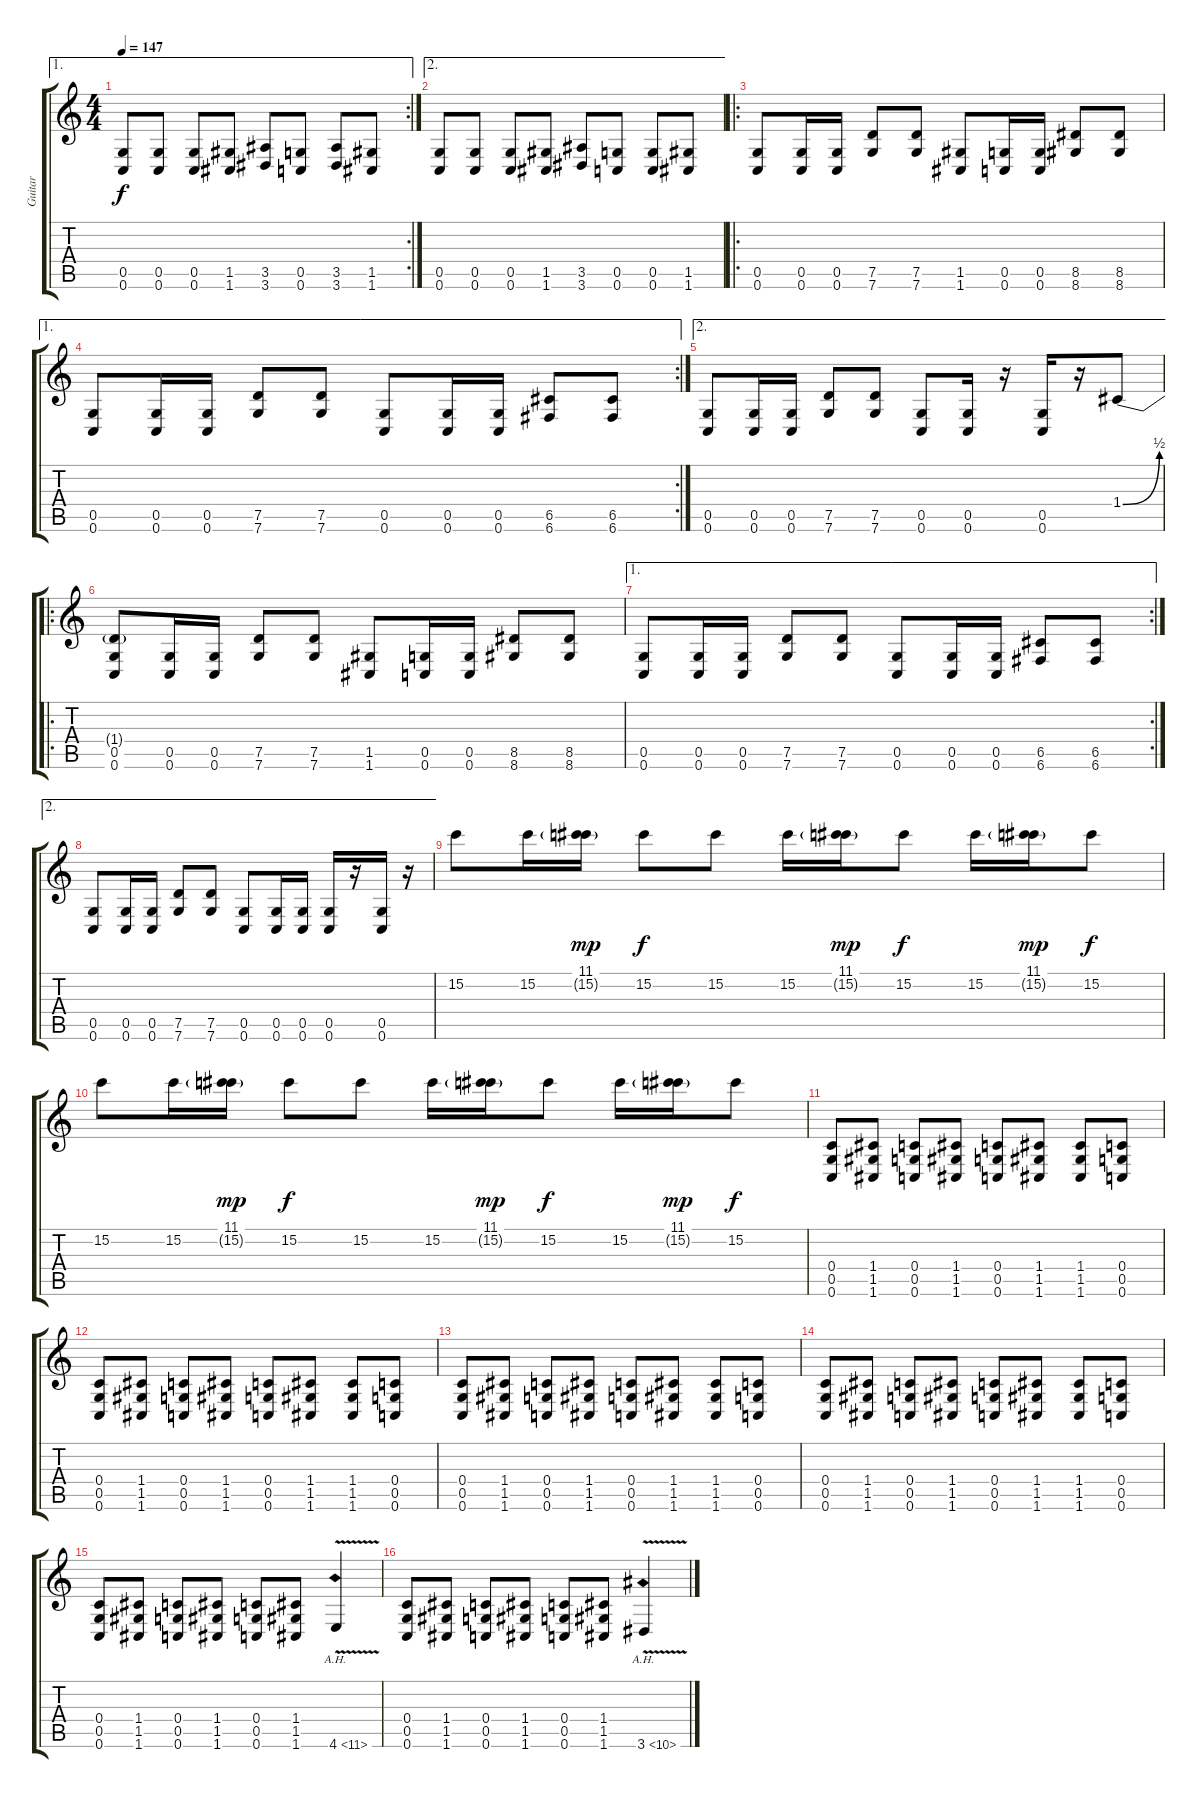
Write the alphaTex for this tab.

\track ("Guitar" "Guitar") {instrument distortionguitar}
\staff {score tabs}
\tuning (D4 A3 F3 C3 G2 C2) {hide}
\ae 1
\rc 2
\ts (4 4)
\tempo 147
\clef g2
\ks c
(0.5 0.6).8{dy f} (0.5 0.6).8 (0.5 0.6).8 (1.5 1.6).8 (3.5 3.6).8 (0.5 0.6).8 (3.5 3.6).8 (1.5 1.6).8 |
\ae 2
(0.5 0.6).8 (0.5 0.6).8 (0.5 0.6).8 (1.5 1.6).8 (3.5 3.6).8 (0.5 0.6).8 (0.5 0.6).8 (1.5 1.6).8 |
\ro
(0.5 0.6).8 (0.5 0.6).16 (0.5 0.6).16 (7.5 7.6).8 (7.5 7.6).8 (1.5 1.6).8 (0.5 0.6).16 (0.5 0.6).16 (8.5 8.6).8 (8.5 8.6).8 |
\ae 1
\rc 2
(0.5 0.6).8 (0.5 0.6).16 (0.5 0.6).16 (7.5 7.6).8 (7.5 7.6).8 (0.5 0.6).8 (0.5 0.6).16 (0.5 0.6).16 (6.5 6.6).8 (6.5 6.6).8 |
\ae 2
(0.5 0.6).8 (0.5 0.6).16 (0.5 0.6).16 (7.5 7.6).8 (7.5 7.6).8 (0.5 0.6).8 (0.5 0.6).16 r.16 (0.5 0.6).16 r.16 1.4{be (bend 0 0 60 2)}.8 |
\ro
(1.4{t} 0.5 0.6).8 (0.5 0.6).16 (0.5 0.6).16 (7.5 7.6).8 (7.5 7.6).8 (1.5 1.6).8 (0.5 0.6).16 (0.5 0.6).16 (8.5 8.6).8 (8.5 8.6).8 |
\ae 1
\rc 2
(0.5 0.6).8 (0.5 0.6).16 (0.5 0.6).16 (7.5 7.6).8 (7.5 7.6).8 (0.5 0.6).8 (0.5 0.6).16 (0.5 0.6).16 (6.5 6.6).8 (6.5 6.6).8 |
\ae 2
(0.5 0.6).8 (0.5 0.6).16 (0.5 0.6).16 (7.5 7.6).8 (7.5 7.6).8 (0.5 0.6).8 (0.5 0.6).16 (0.5 0.6).16 (0.5 0.6).16 r.16 (0.5 0.6).16 r.16 |
15.2.8 15.2.16 (11.1 15.2{g}).16{dy mp} 15.2.8{dy f} 15.2.8 15.2.16 (11.1 15.2{g}).16{dy mp} 15.2.8{dy f} 15.2.16 (11.1 15.2{g}).16{dy mp} 15.2.8{dy f} |
15.2.8 15.2.16 (11.1 15.2{g}).16{dy mp} 15.2.8{dy f} 15.2.8 15.2.16 (11.1 15.2{g}).16{dy mp} 15.2.8{dy f} 15.2.16 (11.1 15.2{g}).16{dy mp} 15.2.8{dy f} |
(0.4 0.5 0.6).8 (1.4 1.5 1.6).8 (0.4 0.5 0.6).8 (1.4 1.5 1.6).8 (0.4 0.5 0.6).8 (1.4 1.5 1.6).8 (1.4 1.5 1.6).8 (0.4 0.5 0.6).8 |
(0.4 0.5 0.6).8 (1.4 1.5 1.6).8 (0.4 0.5 0.6).8 (1.4 1.5 1.6).8 (0.4 0.5 0.6).8 (1.4 1.5 1.6).8 (1.4 1.5 1.6).8 (0.4 0.5 0.6).8 |
(0.4 0.5 0.6).8 (1.4 1.5 1.6).8 (0.4 0.5 0.6).8 (1.4 1.5 1.6).8 (0.4 0.5 0.6).8 (1.4 1.5 1.6).8 (1.4 1.5 1.6).8 (0.4 0.5 0.6).8 |
(0.4 0.5 0.6).8 (1.4 1.5 1.6).8 (0.4 0.5 0.6).8 (1.4 1.5 1.6).8 (0.4 0.5 0.6).8 (1.4 1.5 1.6).8 (1.4 1.5 1.6).8 (0.4 0.5 0.6).8 |
(0.4 0.5 0.6).8 (1.4 1.5 1.6).8 (0.4 0.5 0.6).8 (1.4 1.5 1.6).8 (0.4 0.5 0.6).8 (1.4 1.5 1.6).8 4.6{ah 7 v}.4 |
(0.4 0.5 0.6).8 (1.4 1.5 1.6).8 (0.4 0.5 0.6).8 (1.4 1.5 1.6).8 (0.4 0.5 0.6).8 (1.4 1.5 1.6).8 3.6{ah 7 v}.4
